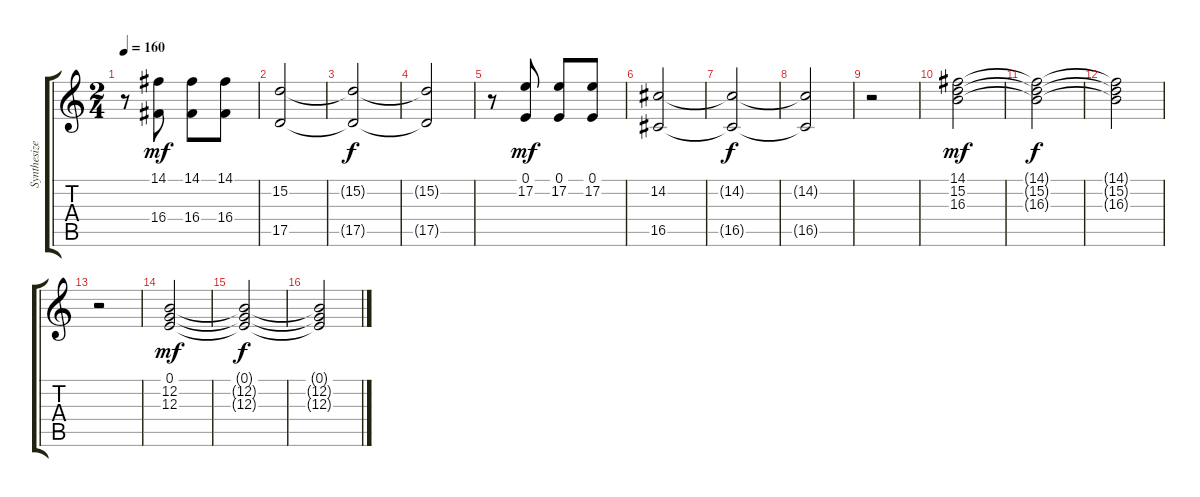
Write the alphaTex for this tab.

\track ("Synthesizer(flute)" "Synthesize") {instrument oboe}
\staff {score tabs}
\tuning (E4 B3 G3 D3 A2 E2) {hide}
\ts (2 4)
\tempo 160
\clef g2
\ks c
r.8{dy mf instrument oboe} (14.1 16.4).8 (14.1 16.4).8 (14.1 16.4).8 |
(15.2 17.5).2 |
(15.2{t} 17.5{t}).2{dy f} |
(15.2{t} 17.5{t}).2 |
r.8 (0.1 17.2).8{dy mf} (0.1 17.2).8 (0.1 17.2).8 |
(14.2 16.5).2 |
(14.2{t} 16.5{t}).2{dy f} |
(14.2{t} 16.5{t}).2 |
r.2 |
(14.1 15.2 16.3).2{dy mf} |
(14.1{t} 15.2{t} 16.3{t}).2{dy f} |
(14.1{t} 15.2{t} 16.3{t}).2 |
r.2 |
(0.1 12.2 12.3).2{dy mf} |
(0.1{t} 12.2{t} 12.3{t}).2{dy f} |
(0.1{t} 12.2{t} 12.3{t}).2
